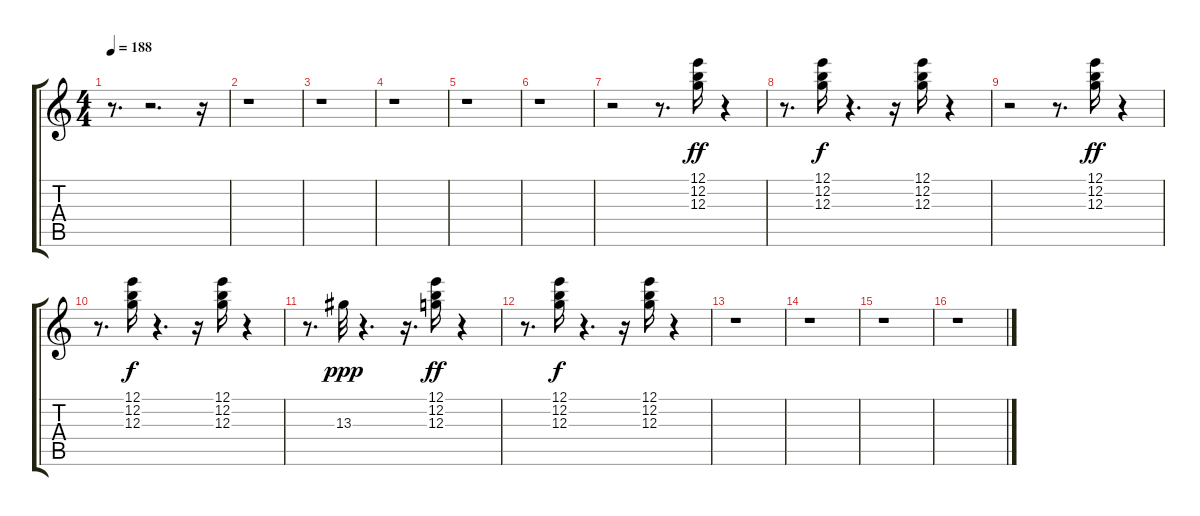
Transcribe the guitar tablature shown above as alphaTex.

\track "" {instrument electricguitarclean}
\staff {score tabs}
\tuning (E4 B3 G3 D3 A2 E2) {hide}
\ts (4 4)
\tempo 188
\clef g2
\ks c
r.8{d dy f} r.2{d} r.16 |
r.1 |
r.1 |
r.1 |
r.1 |
r.1 |
r.2 r.8{d} (12.1 12.2 12.3).16{dy ff balance 1 instrument electricguitarclean} r.4 |
r.8{d} (12.1 12.2 12.3).16{dy f} r.4{d} r.16 (12.1 12.2 12.3).16 r.4 |
r.2 r.8{d} (12.1 12.2 12.3).16{dy ff} r.4 |
r.8{d} (12.1 12.2 12.3).16{dy f} r.4{d} r.16 (12.1 12.2 12.3).16 r.4 |
r.8{d} 13.3.32{dy ppp} r.4{d} r.16{d} (12.1 12.2 12.3).16{dy ff} r.4 |
r.8{d} (12.1 12.2 12.3).16{dy f} r.4{d} r.16 (12.1 12.2 12.3).16 r.4 |
r.1 |
r.1 |
r.1 |
r.1
